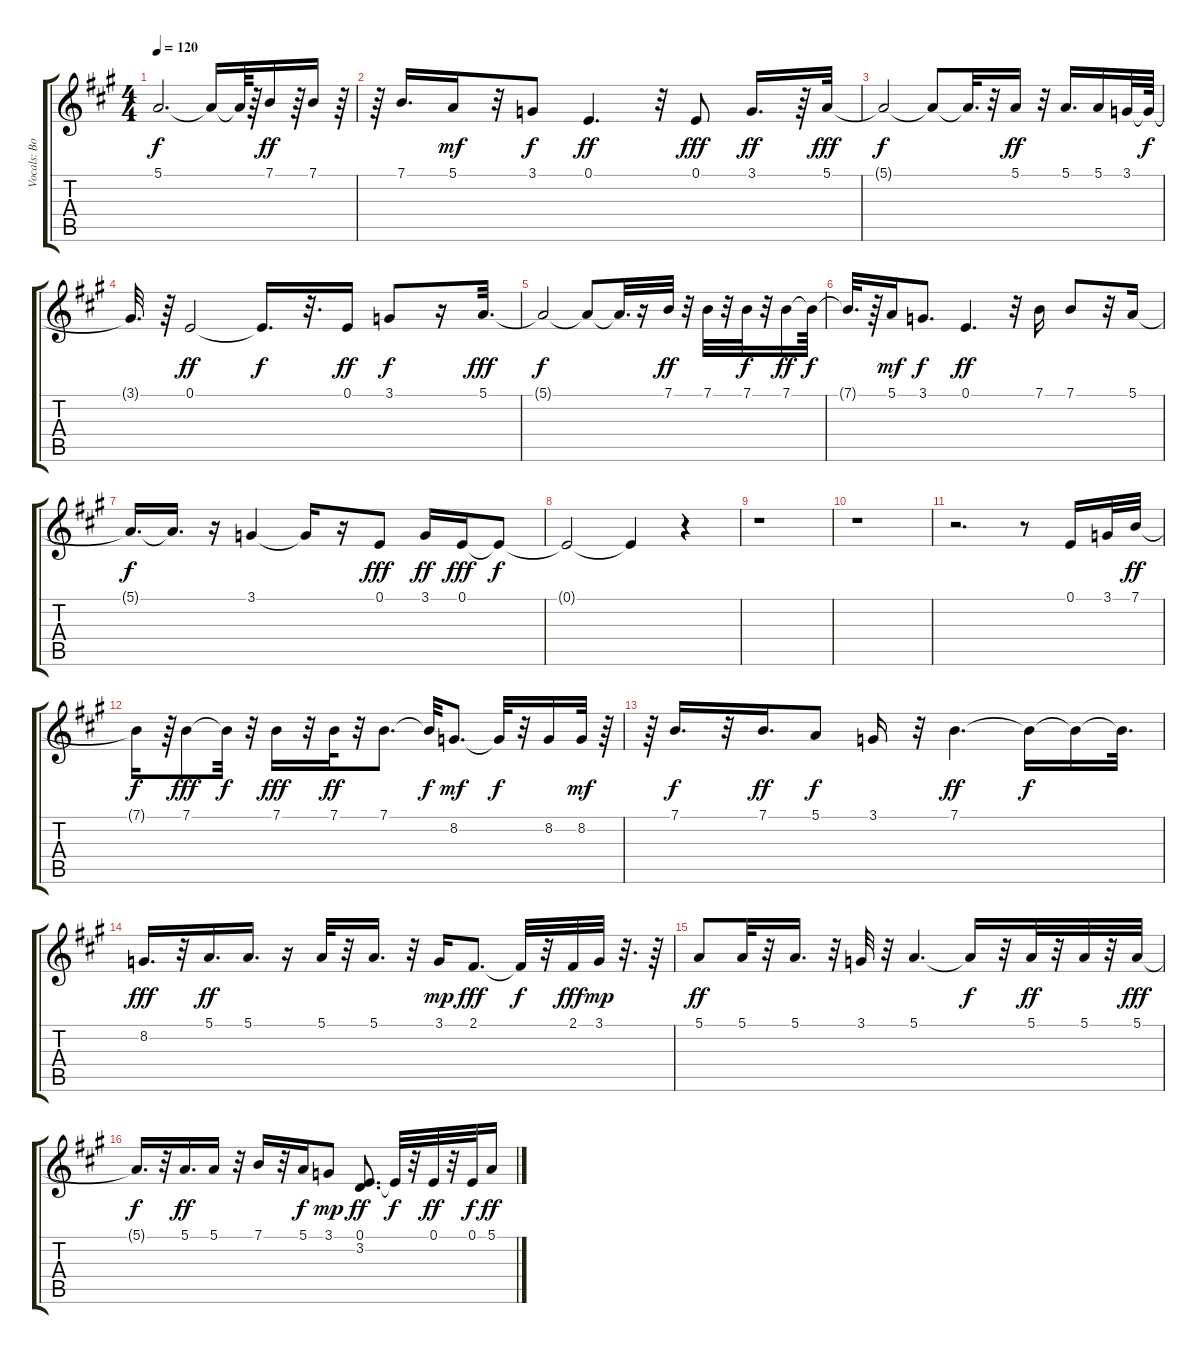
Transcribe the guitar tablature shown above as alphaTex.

\track ("Vocals: Bob Seger" "Vocals: Bo") {instrument lead1square}
\staff {score tabs}
\tuning (E4 B3 G3 D3 A2 E2) {hide}
\ts (4 4)
\tempo 120
\clef g2
\ks a
5.1{t}.2{d dy f} 5.1{t}.16 5.1{t}.64 r.64 7.1.16{dy ff} r.64 7.1.16 r.64 |
r.64 7.1.16{d} 5.1.16{dy mf} r.32 3.1.8{dy f} 0.1.4{d dy ff} r.32 0.1.8{dy fff} 3.1.16{d dy ff} r.64 5.1.32{dy fff} |
5.1{t}.2{dy f} 5.1{t}.8 5.1{t}.32{d} r.32 5.1.16{dy ff} r.32 5.1.16{d} 5.1.16 3.1.32 3.1{t}.64{dy f} |
3.1{t}.32{d} r.64 0.1.2{dy ff} 0.1{t}.16{d dy f} r.32{d} 0.1.16{dy ff} 3.1.8{dy f} r.16 5.1.32{d dy fff} |
5.1{t}.2{dy f} 5.1{t}.8 5.1{t}.32{d} r.16 7.1.32{dy ff} r.32 7.1.32 r.32 7.1.32{dy f} r.32 7.1.16{dy ff} 7.1{t}.64{dy f} |
7.1{t}.32{d} r.64 5.1.16{dy mf} 3.1.8{d dy f} 0.1.4{d dy ff} r.32 7.1.16 7.1.8 r.32 5.1.16 |
5.1{t}.16{d dy f} 5.1{t}.16{d} r.16 3.1.4 3.1{t}.16 r.16 0.1.8{dy fff} 3.1.16{dy ff} 0.1.16{dy fff} 0.1{t}.8{dy f} |
0.1{t}.2 0.1{t}.4 r.4 |
r.1 |
r.1 |
r.2{d} r.8 0.1.16 3.1.32 7.1.32{dy ff} |
7.1{t}.16{dy f} r.64 7.1.8{dy fff} 7.1{t}.32{dy f} r.32 7.1.16{dy fff} r.32 7.1.32{dy ff} r.32 7.1.8{d} 7.1{t}.32{dy f} 8.2.8{d dy mf} 8.2{t}.32{dy f} r.32 8.2.16 8.2.32{dy mf} r.64 |
r.64 7.1.16{d dy f} r.32 7.1.16{d dy ff} 5.1.8{dy f} 3.1.16 r.32 7.1.4{d dy ff} 7.1{t}.16{dy f} 7.1{t}.16 7.1{t}.32{d} |
8.2.16{d dy fff} r.32 5.1.16{d dy ff} 5.1.16{d} r.16 5.1.32 r.32 5.1.16{d} r.32 3.1.16{dy mp} 2.1.8{d dy fff} 2.1{t}.32{dy f} r.32 2.1.32{dy fff} 3.1.32{dy mp} r.32{d} r.64 |
5.1.8{dy ff} 5.1.32 r.32 5.1.16{d} r.32 3.1.32 r.32 5.1.4{d} 5.1{t}.16{dy f} r.32 5.1.32{dy ff} r.32 5.1.32 r.32 5.1.32{dy fff} |
5.1{t}.16{d dy f} r.32 5.1.16{d dy ff} 5.1.16 r.32 7.1.16 r.32 5.1.16{dy f} 3.1.8{dy mp} (0.1 3.2).8{d dy ff} 0.1{t}.32{dy f} r.32 0.1.32{dy ff} r.32 0.1.32{dy f} 5.1.16{dy ff}
